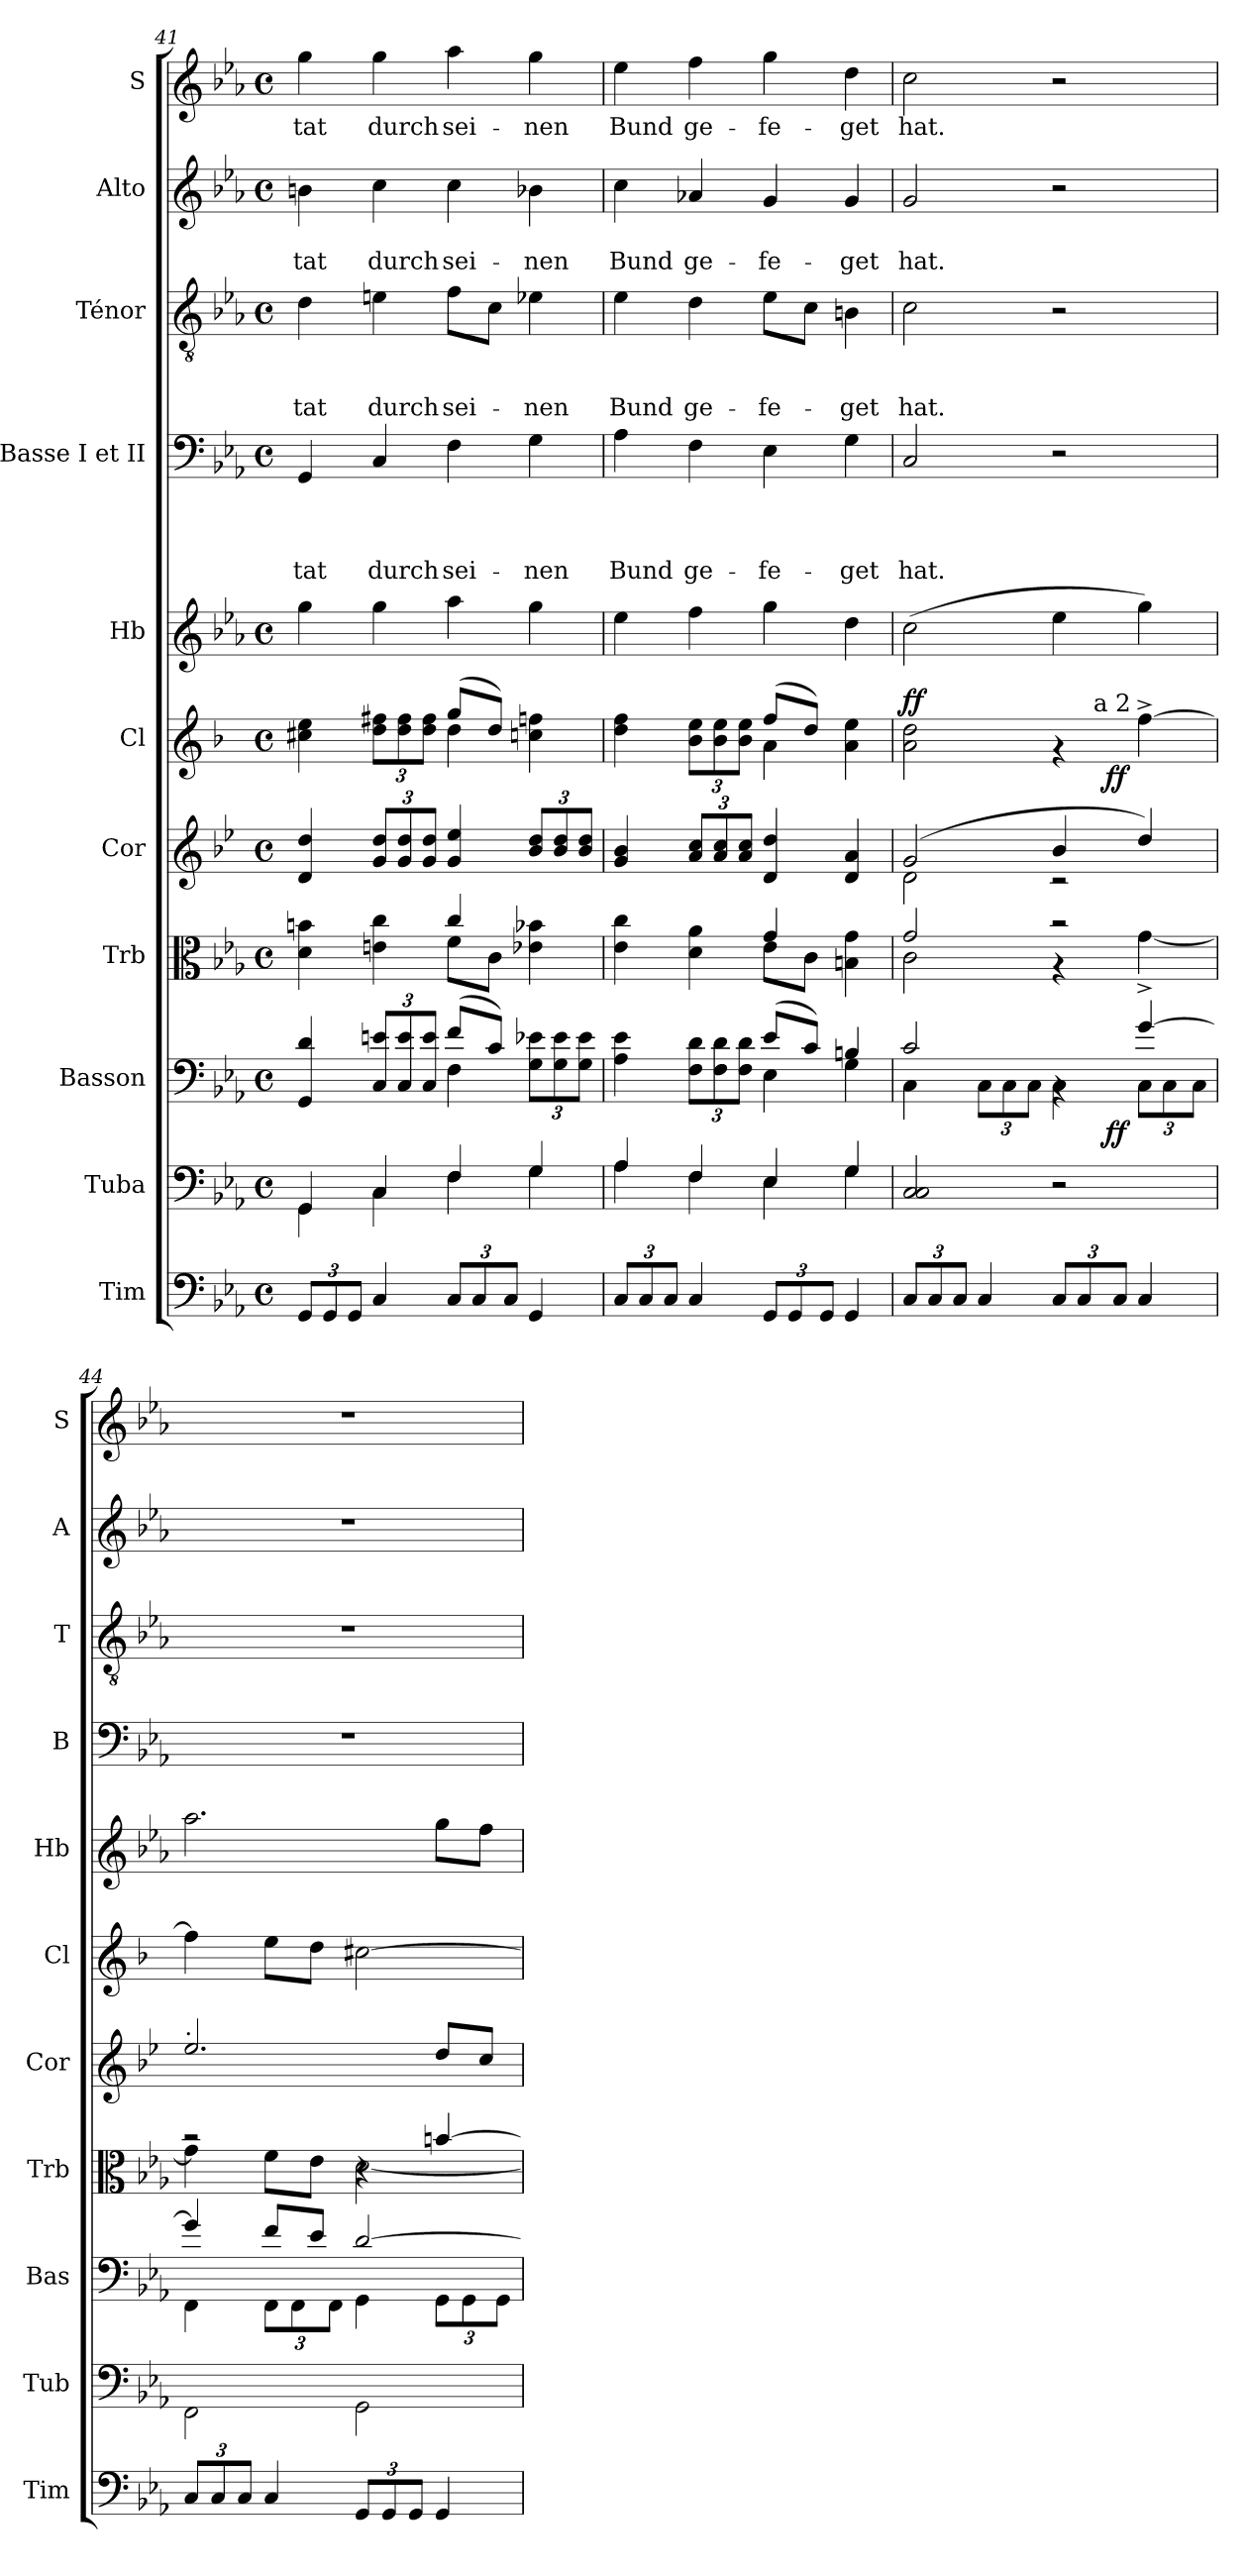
**kern	**kern	**kern	**dynam	**kern	**kern	**kern	**dynam	**kern	**kern	**text	**text	**text	**text	**kern	**text	**text	**text	**kern	**text	**text	**kern	**text
*part11	*part10	*part9	*part9	*part8	*part7	*part6	*part6	*part5	*part4	*part4	*part4	*part4	*part4	*part3	*part3	*part3	*part3	*part2	*part2	*part2	*part1	*part1
*staff11	*staff10	*staff9	*staff9	*staff8	*staff7	*staff6	*staff6	*staff5	*staff4	*staff4	*staff4	*staff4	*staff4	*staff3	*staff3	*staff3	*staff3	*staff2	*staff2	*staff2	*staff1	*staff1
*I"Tim	*I"Tuba	*I"Basson	*	*I"Trb	*I"Cor	*I"Cl	*	*I"Hb	*I"Basse I et II	*	*	*	*	*I"Ténor	*	*	*	*I"Alto	*	*	*I"S	*
*I'Tim	*I'Tub	*I'Bas	*	*I'Trb	*I'Cor	*I'Cl	*	*I'Hb	*I'B	*	*	*	*	*I'T	*	*	*	*I'A	*	*	*I'S	*
*clefF4	*clefF4	*clefF4	*	*clefC3	*clefG2	*clefG2	*	*clefG2	*clefF4	*	*	*	*	*clefGv2	*	*	*	*clefG2	*	*	*clefG2	*
*	*	*	*	*	*ITrd4c7	*ITrd1c2	*	*	*	*	*	*	*	*	*	*	*	*	*	*	*	*
*k[b-e-a-]	*k[b-e-a-]	*k[b-e-a-]	*	*k[b-e-a-]	*k[b-e-a-]	*k[b-e-a-]	*	*k[b-e-a-]	*k[b-e-a-]	*	*	*	*	*k[b-e-a-]	*	*	*	*k[b-e-a-]	*	*	*k[b-e-a-]	*
*E-:	*E-:	*E-:	*	*E-:	*E-:	*E-:	*	*E-:	*E-:	*	*	*	*	*E-:	*	*	*	*E-:	*	*	*E-:	*
*M4/4	*M4/4	*M4/4	*	*M4/4	*M4/4	*M4/4	*	*M4/4	*M4/4	*	*	*	*	*M4/4	*	*	*	*M4/4	*	*	*M4/4	*
*met(c)	*met(c)	*met(c)	*	*met(c)	*met(c)	*met(c)	*	*met(c)	*met(c)	*	*	*	*	*met(c)	*	*	*	*met(c)	*	*	*met(c)	*
*Xbrackettup	*	*	*	*	*	*	*	*	*	*	*	*	*	*	*	*	*	*	*	*	*	*
=41	=41	=41	=41	=41	=41	=41	=41	=41	=41	=41	=41	=41	=41	=41	=41	=41	=41	=41	=41	=41	=41	=41
*	*^	*^	*	*^	*	*^	*	*	*	*	*	*	*	*	*	*	*	*	*	*	*	*
!	!	!	!	!	!	!	!	!	!	!	!	!	!	!	!	!	!LO:LY:b	!	!	!	!LO:LY:b	!	!	!LO:LY:b	!	!LO:LY:b
12GG/L	4GG/	4GG\	4GG/ 4d/	2ryy	.	2ryy	4d\ 4bn\	4G/ 4g/	2ryy	4bn\ 4dd\	.	4gg\	4GG/	.	.	.	-tat	4d\	.	.	-tat	4bn\	.	-tat	4gg\	-tat
12GG/	.	.	.	.	.	.	.	.	.	.	.	.	.	.	.	.	.	.	.	.	.	.	.	.	.	.
12GG/J	.	.	.	.	.	.	.	.	.	.	.	.	.	.	.	.	.	.	.	.	.	.	.	.	.	.
*	*	*	*Xbrackettup	*	*	*	*	*Xbrackettup	*	*Xbrackettup	*	*	*	*	*	*	*	*	*	*	*	*	*	*	*	*
!	!	!	!	!	!	!	!	!	!	!	!	!	!	!	!	!	!LO:LY:b	!	!	!	!LO:LY:b	!	!	!LO:LY:b	!	!LO:LY:b
4C/	4C/	4C\	12C/ 12en/L	.	.	.	4en\ 4cc\	12c/ 12g/L	.	12cc\ 12een\L	.	4gg\	4C/	.	.	.	durch	4en\	.	.	durch	4cc\	.	durch	4gg\	durch
.	.	.	12C/ 12e/	.	.	.	.	12c/ 12g/	.	12cc\ 12ee\	.	.	.	.	.	.	.	.	.	.	.	.	.	.	.	.
.	.	.	12C/ 12e/J	.	.	.	.	12c/ 12g/J	.	12cc\ 12ee\J	.	.	.	.	.	.	.	.	.	.	.	.	.	.	.	.
!	!	!	!	!	!	!	!	!	!	!	!	!	!	!	!	!	!LO:LY:b	!	!	!	!LO:LY:b	!	!	!LO:LY:b	!	!LO:LY:b
12C/L	4F/	4F\	(>8f/L	4F\	.	4cc/	8f\L	4c/ 4a-/	(>8ff/L	4cc\	.	4aa-\	4F\	.	.	.	sei-	8f\L	.	.	sei-	4cc\	.	sei-	4aa-\	sei-
12C/	.	.	.	.	.	.	.	.	.	.	.	.	.	.	.	.	.	.	.	.	.	.	.	.	.	.
.	.	.	8c/J)	.	.	.	8c\J	.	8cc/J)	.	.	.	.	.	.	.	.	8c\J	.	.	.	.	.	.	.	.
12C/J	.	.	.	.	.	.	.	.	.	.	.	.	.	.	.	.	.	.	.	.	.	.	.	.	.	.
!	!	!	!	!	!	!	!	!	!	!	!	!	!	!	!	!	!LO:LY:b	!	!	!	!LO:LY:b	!	!	!LO:LY:b	!	!LO:LY:b
4GG/	4G/	4G\	4ryy	12G\ 12e-X\L	.	4ryy	4e-X\ 4b-X\	12e-/ 12g/L	4ryy	4b-X\ 4ee-X\	.	4gg\	4G\	.	.	.	-nen	4e-X\	.	.	-nen	4b-X\	.	-nen	4gg\	-nen
.	.	.	.	12G\ 12e-\	.	.	.	12e-/ 12g/	.	.	.	.	.	.	.	.	.	.	.	.	.	.	.	.	.	.
.	.	.	.	12G\ 12e-\J	.	.	.	12e-/ 12g/J	.	.	.	.	.	.	.	.	.	.	.	.	.	.	.	.	.	.
!!LO:PB:g=z
=42	=42	=42	=42	=42	=42	=42	=42	=42	=42	=42	=42	=42	=42	=42	=42	=42	=42	=42	=42	=42	=42	=42	=42	=42	=42	=42
!	!	!	!	!	!	!	!	!	!	!	!	!	!	!	!	!	!LO:LY:b	!	!	!	!LO:LY:b	!	!	!LO:LY:b	!	!LO:LY:b
12C/L	4A-/	4A-\	2ryy	4A-\ 4e-\	.	2ryy	4e-\ 4cc\	4c/ 4e-/	2ryy	4cc\ 4ee-\	.	4ee-\	4A-\	.	.	.	Bund	4e-\	.	.	Bund	4cc\	.	Bund	4ee-\	Bund
12C/	.	.	.	.	.	.	.	.	.	.	.	.	.	.	.	.	.	.	.	.	.	.	.	.	.	.
12C/J	.	.	.	.	.	.	.	.	.	.	.	.	.	.	.	.	.	.	.	.	.	.	.	.	.	.
!	!	!	!	!	!	!	!	!	!	!	!	!	!	!	!	!	!LO:LY:b	!	!	!	!LO:LY:b	!	!	!LO:LY:b	!	!LO:LY:b
4C/	4F/	4F\	.	12F\ 12d\L	.	.	4d\ 4a-\	12d/ 12f/L	.	12a-\ 12dd\L	.	4ff\	4F\	.	.	.	ge-	4d\	.	.	ge-	4a-X/	.	ge-	4ff\	ge-
.	.	.	.	12F\ 12d\	.	.	.	12d/ 12f/	.	12a-\ 12dd\	.	.	.	.	.	.	.	.	.	.	.	.	.	.	.	.
.	.	.	.	12F\ 12d\J	.	.	.	12d/ 12f/J	.	12a-\ 12dd\J	.	.	.	.	.	.	.	.	.	.	.	.	.	.	.	.
!	!	!	!	!	!	!	!	!	!	!	!	!	!	!	!	!	!LO:LY:b	!	!	!	!LO:LY:b	!	!	!LO:LY:b	!	!LO:LY:b
12GG/L	4E-/	4E-\	(>8e-/L	4E-\	.	4g/	8e-\L	4G/ 4g/	(>8ee-/L	4g\	.	4gg\	4E-\	.	.	.	-fe-	8e-\L	.	.	-fe-	4g/	.	-fe-	4gg\	-fe-
12GG/	.	.	.	.	.	.	.	.	.	.	.	.	.	.	.	.	.	.	.	.	.	.	.	.	.	.
.	.	.	8c/J)	.	.	.	8c\J	.	8cc/J)	.	.	.	.	.	.	.	.	8c\J	.	.	.	.	.	.	.	.
12GG/J	.	.	.	.	.	.	.	.	.	.	.	.	.	.	.	.	.	.	.	.	.	.	.	.	.	.
!	!	!	!	!	!	!	!	!	!	!	!	!	!	!	!	!	!LO:LY:b	!	!	!	!LO:LY:b	!	!	!LO:LY:b	!	!LO:LY:b
4GG/	4G/	4G\	4Bn/	4G\	.	4ryy	4Bn\ 4g\	4G/ 4d/	4ryy	4g\ 4dd\	.	4dd\	4G\	.	.	.	-get	4Bn\	.	.	-get	4g/	.	-get	4dd\	-get
=43	=43	=43	=43	=43	=43	=43	=43	=43	=43	=43	=43	=43	=43	=43	=43	=43	=43	=43	=43	=43	=43	=43	=43	=43	=43	=43
*	*	*	*	*	*	*	*	*^	*	*	*	*	*	*	*	*	*	*	*	*	*	*	*	*	*	*
!	!	!	!	!	!	!	!	!	!	!	!	!LO:DY:a	!	!	!	!	!	!LO:LY:b	!	!	!	!LO:LY:b	!	!	!LO:LY:b	!	!LO:LY:b
*	*v	*v	*	*^	*	*	*	*	*	*	*	*	*	*	*	*	*	*	*	*	*	*	*	*	*	*	*
12C/L	2C/ 2C/	2c/	4C\	2ryy	.	2g/	2c\	(>2c/	2G\	2g\ 2cc\	2ryy	ff	(>2cc\	2C/	.	.	.	hat.	2c\	.	.	hat.	2g/	.	hat.	2cc\	hat.
12C/	.	.	.	.	.	.	.	.	.	.	.	.	.	.	.	.	.	.	.	.	.	.	.	.	.	.	.
12C/J	.	.	.	.	.	.	.	.	.	.	.	.	.	.	.	.	.	.	.	.	.	.	.	.	.	.	.
4C/	.	.	12C\L	.	.	.	.	.	.	.	.	.	.	.	.	.	.	.	.	.	.	.	.	.	.	.	.
.	.	.	12C\	.	.	.	.	.	.	.	.	.	.	.	.	.	.	.	.	.	.	.	.	.	.	.	.
.	.	.	12C\J	.	.	.	.	.	.	.	.	.	.	.	.	.	.	.	.	.	.	.	.	.	.	.	.
12C/L	2r	4rBB	4C\	8ryy	.	2rb	4rG	4e-/	2rc	4rf	8ryy	.	4ee-\	2r	.	.	.	.	2r	.	.	.	2r	.	.	2r	.
12C/	.	.	.	.	.	.	.	.	.	.	.	.	.	.	.	.	.	.	.	.	.	.	.	.	.	.	.
!	!	!	!	!	!	!	!	!	!	!	!LO:TX:a:t=a 2	!	!	!	!	!	!	!	!	!	!	!	!	!	!	!	!
.	.	.	.	32ryy	.	.	.	.	.	.	32ryy	.	.	.	.	.	.	.	.	.	.	.	.	.	.	.	.
!	!	!	!	!	!LO:DY:b	!	!	!	!	!	!	!LO:DY:b	!	!	!	!	!	!	!	!	!	!	!	!	!	!	!
.	.	.	.	4ryy	ff	.	.	.	.	.	4ryy	ff	.	.	.	.	.	.	.	.	.	.	.	.	.	.	.
12C/J	.	.	.	.	.	.	.	.	.	.	.	.	.	.	.	.	.	.	.	.	.	.	.	.	.	.	.
4C/	.	[>4g/	12C\L	.	.	.	[<4g^<\	4g/)	.	[>4ee-^>\	.	.	4gg\)	.	.	.	.	.	.	.	.	.	.	.	.	.	.
.	.	.	12C\	.	.	.	.	.	.	.	.	.	.	.	.	.	.	.	.	.	.	.	.	.	.	.	.
.	.	.	.	16.ryy	.	.	.	.	.	.	16.ryy	.	.	.	.	.	.	.	.	.	.	.	.	.	.	.	.
.	.	.	12C\J	.	.	.	.	.	.	.	.	.	.	.	.	.	.	.	.	.	.	.	.	.	.	.	.
*	*	*	*	*	*	*	*	*v	*v	*	*	*	*	*	*	*	*	*	*	*	*	*	*	*	*	*	*
=44	=44	=44	=44	=44	=44	=44	=44	=44	=44	=44	=44	=44	=44	=44	=44	=44	=44	=44	=44	=44	=44	=44	=44	=44	=44	=44
!	!	!	!	!	!	!	!	!LO:TX:a:t=.	!	!	!	!	!	!	!	!	!	!	!	!	!	!	!	!	!	!
*	*	*	*v	*v	*	*	*	*	*v	*v	*	*	*	*	*	*	*	*	*	*	*	*	*	*	*	*
12C/L	2FF\	4g/]	4FF\	.	2rb	4g\]	2.a->/	4ee-\]	.	2.aa-\	1r	.	.	.	.	1r	.	.	.	1r	.	.	1r	.
12C/	.	.	.	.	.	.	.	.	.	.	.	.	.	.	.	.	.	.	.	.	.	.	.	.
12C/J	.	.	.	.	.	.	.	.	.	.	.	.	.	.	.	.	.	.	.	.	.	.	.	.
4C/	.	8f/L	12FF\L	.	.	8f\L	.	8dd\L	.	.	.	.	.	.	.	.	.	.	.	.	.	.	.	.
.	.	.	12FF\	.	.	.	.	.	.	.	.	.	.	.	.	.	.	.	.	.	.	.	.	.
.	.	8e-/J	.	.	.	8e-\J	.	8cc\J	.	.	.	.	.	.	.	.	.	.	.	.	.	.	.	.
.	.	.	12FF\J	.	.	.	.	.	.	.	.	.	.	.	.	.	.	.	.	.	.	.	.	.
12GG/L	2GG\	[>2d/	4GG\	.	4rB	[<2d\	.	[>2bn\	.	.	.	.	.	.	.	.	.	.	.	.	.	.	.	.
12GG/	.	.	.	.	.	.	.	.	.	.	.	.	.	.	.	.	.	.	.	.	.	.	.	.
12GG/J	.	.	.	.	.	.	.	.	.	.	.	.	.	.	.	.	.	.	.	.	.	.	.	.
4GG/	.	.	12GG\L	.	[>4bn/	.	8g/L	.	.	8gg\L	.	.	.	.	.	.	.	.	.	.	.	.	.	.
.	.	.	12GG\	.	.	.	.	.	.	.	.	.	.	.	.	.	.	.	.	.	.	.	.	.
.	.	.	.	.	.	.	8f/J	.	.	8ff\J	.	.	.	.	.	.	.	.	.	.	.	.	.	.
.	.	.	12GG\J	.	.	.	.	.	.	.	.	.	.	.	.	.	.	.	.	.	.	.	.	.
*	*	*v	*v	*	*	*	*	*	*	*	*	*	*	*	*	*	*	*	*	*	*	*	*	*
*	*	*	*	*v	*v	*	*	*	*	*	*	*	*	*	*	*	*	*	*	*	*	*	*
=	=	=	=	=	=	=	=	=	=	=	=	=	=	=	=	=	=	=	=	=	=	=
*-	*-	*-	*-	*-	*-	*-	*-	*-	*-	*-	*-	*-	*-	*-	*-	*-	*-	*-	*-	*-	*-	*-
